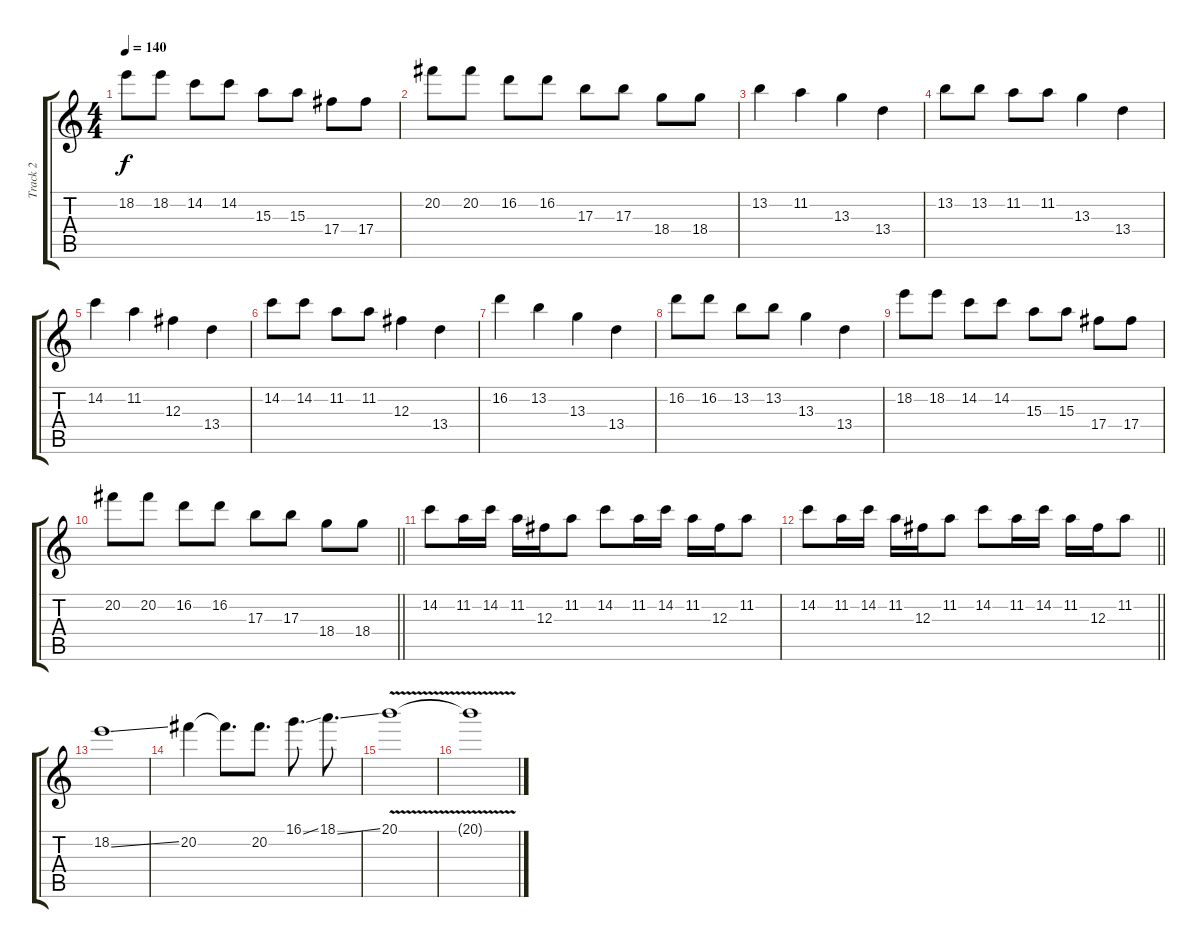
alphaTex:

\track ("Track 2" "Track 2") {instrument overdrivenguitar}
\staff {score tabs}
\tuning (Eb4 Bb3 Gb3 Db3 Ab2 Db2) {hide}
\ts (4 4)
\tempo 140
\clef g2
\ks c
18.2.8{dy f} 18.2.8 14.2.8 14.2.8 15.3.8 15.3.8 17.4.8 17.4.8 |
20.2.8 20.2.8 16.2.8 16.2.8 17.3.8 17.3.8 18.4.8 18.4.8 |
13.2.4 11.2.4 13.3.4 13.4.4 |
13.2.8 13.2.8 11.2.8 11.2.8 13.3.4 13.4.4 |
14.2.4 11.2.4 12.3.4 13.4.4 |
14.2.8 14.2.8 11.2.8 11.2.8 12.3.4 13.4.4 |
16.2.4 13.2.4 13.3.4 13.4.4 |
16.2.8 16.2.8 13.2.8 13.2.8 13.3.4 13.4.4 |
18.2.8 18.2.8 14.2.8 14.2.8 15.3.8 15.3.8 17.4.8 17.4.8 |
\barLineRight lightlight
20.2.8 20.2.8 16.2.8 16.2.8 17.3.8 17.3.8 18.4.8 18.4.8 |
14.2.8 11.2.16 14.2.16 11.2.16 12.3.16 11.2.8 14.2.8 11.2.16 14.2.16 11.2.16 12.3.16 11.2.8 |
\barLineRight lightlight
14.2.8 11.2.16 14.2.16 11.2.16 12.3.16 11.2.8 14.2.8 11.2.16 14.2.16 11.2.16 12.3.16 11.2.8 |
18.2{ss}.1 |
20.2.4 20.2{t}.8{d} 20.2.8{d} 16.1{ss}.8{d} 18.1{ss}.8{d} |
20.1{v}.1 |
20.1{t}.1
